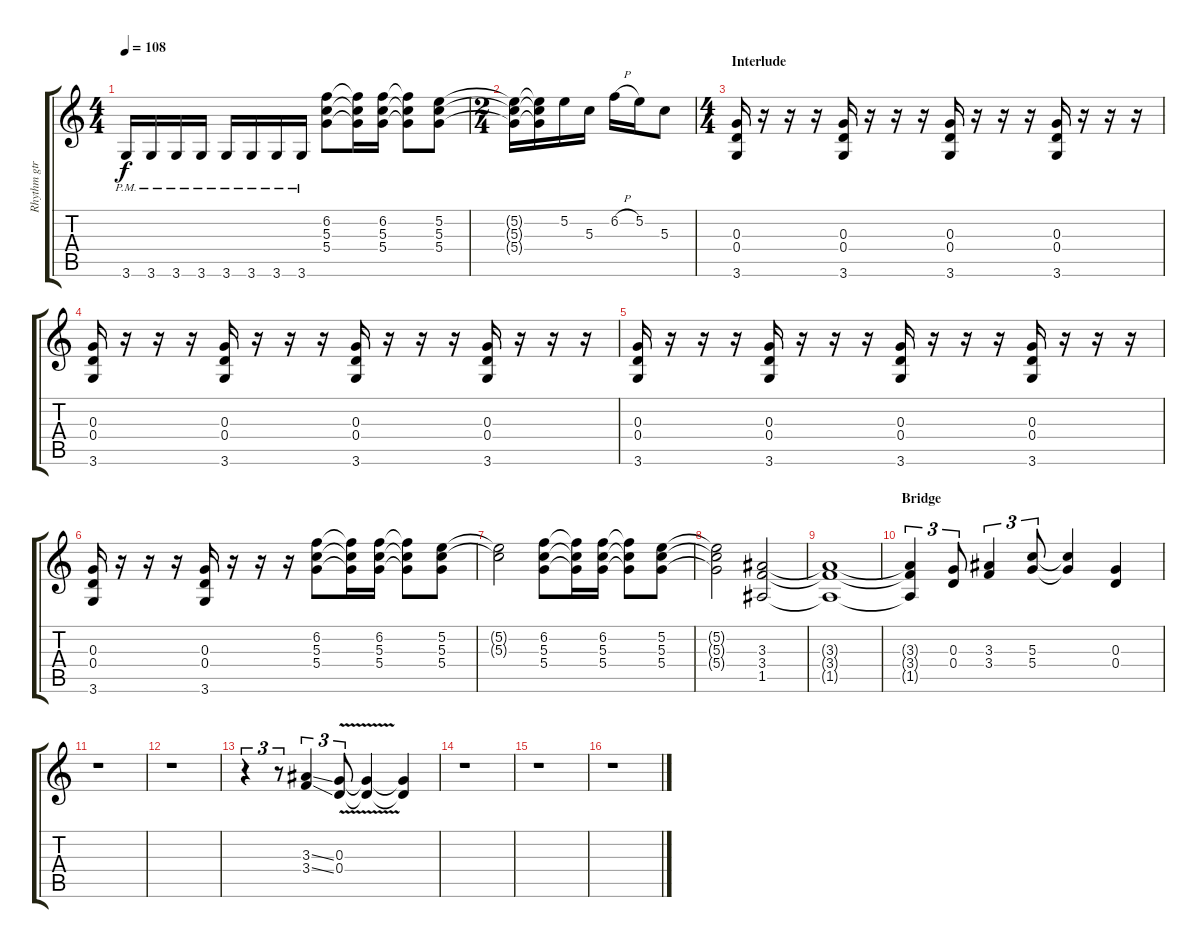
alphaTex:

\track ("Rhythm gtr" "Rhythm gtr") {instrument overdrivenguitar}
\staff {score tabs}
\tuning (E4 B3 G3 D3 A2 E2) {hide}
\ts (4 4)
\tempo 108
\clef g2
\ks c
3.6{pm}.16{dy f} 3.6{pm}.16 3.6{pm}.16 3.6{pm}.16 3.6{pm}.16 3.6{pm}.16 3.6{pm}.16 3.6{pm}.16 (6.2 5.3 5.4).8 (6.2{t} 5.3{t} 5.4{t}).16 (6.2 5.3 5.4).16 (6.2{t} 5.3{t} 5.4{t}).8 (5.2 5.3 5.4).8 |
\ts (2 4)
(5.2{t} 5.3{t} 5.4{t}).16 (5.2{t} 5.3{t} 5.4{t}).16 5.2.16 5.3.16 6.2{h}.16 5.2.16 5.3.8 |
\ts (4 4)
\section ("" "Interlude")
(0.3 0.4 3.6).16 r.16 r.16 r.16 (0.3 0.4 3.6).16 r.16 r.16 r.16 (0.3 0.4 3.6).16 r.16 r.16 r.16 (0.3 0.4 3.6).16 r.16 r.16 r.16 |
(0.3 0.4 3.6).16 r.16 r.16 r.16 (0.3 0.4 3.6).16 r.16 r.16 r.16 (0.3 0.4 3.6).16 r.16 r.16 r.16 (0.3 0.4 3.6).16 r.16 r.16 r.16 |
(0.3 0.4 3.6).16 r.16 r.16 r.16 (0.3 0.4 3.6).16 r.16 r.16 r.16 (0.3 0.4 3.6).16 r.16 r.16 r.16 (0.3 0.4 3.6).16 r.16 r.16 r.16 |
(0.3 0.4 3.6).16 r.16 r.16 r.16 (0.3 0.4 3.6).16 r.16 r.16 r.16 (6.2 5.3 5.4).8 (6.2{t} 5.3{t} 5.4{t}).16 (6.2 5.3 5.4).16 (6.2{t} 5.3{t} 5.4{t}).8 (5.2 5.3 5.4).8 |
(5.2{t} 5.3{t}).2 (6.2 5.3 5.4).8 (6.2{t} 5.3{t} 5.4{t}).16 (6.2 5.3 5.4).16 (6.2{t} 5.3{t} 5.4{t}).8 (5.2 5.3 5.4).8 |
(5.2{t} 5.3{t} 5.4{t}).2 (3.3 3.4 1.5).2 |
(3.3{t} 3.4{t} 1.5{t}).1 |
\section ("" "Bridge")
(3.3{t} 3.4{t} 1.5{t}).4{tu (3 2)} (0.3 0.4).8{tu (3 2)} (3.3 3.4).4{tu (3 2)} (5.3 5.4).8{tu (3 2)} (5.3{t} 5.4{t}).4 (0.3 0.4).4 |
r.1 |
r.1 |
r.4{tu (3 2)} r.8{tu (3 2)} (3.3{ss} 3.4{ss}).4{tu (3 2)} (0.3{v} 0.4{v}).8{tu (3 2)} (0.3{t} 0.4{t}).4 (0.3{t} 0.4{t}).4 |
r.1 |
r.1 |
r.1
